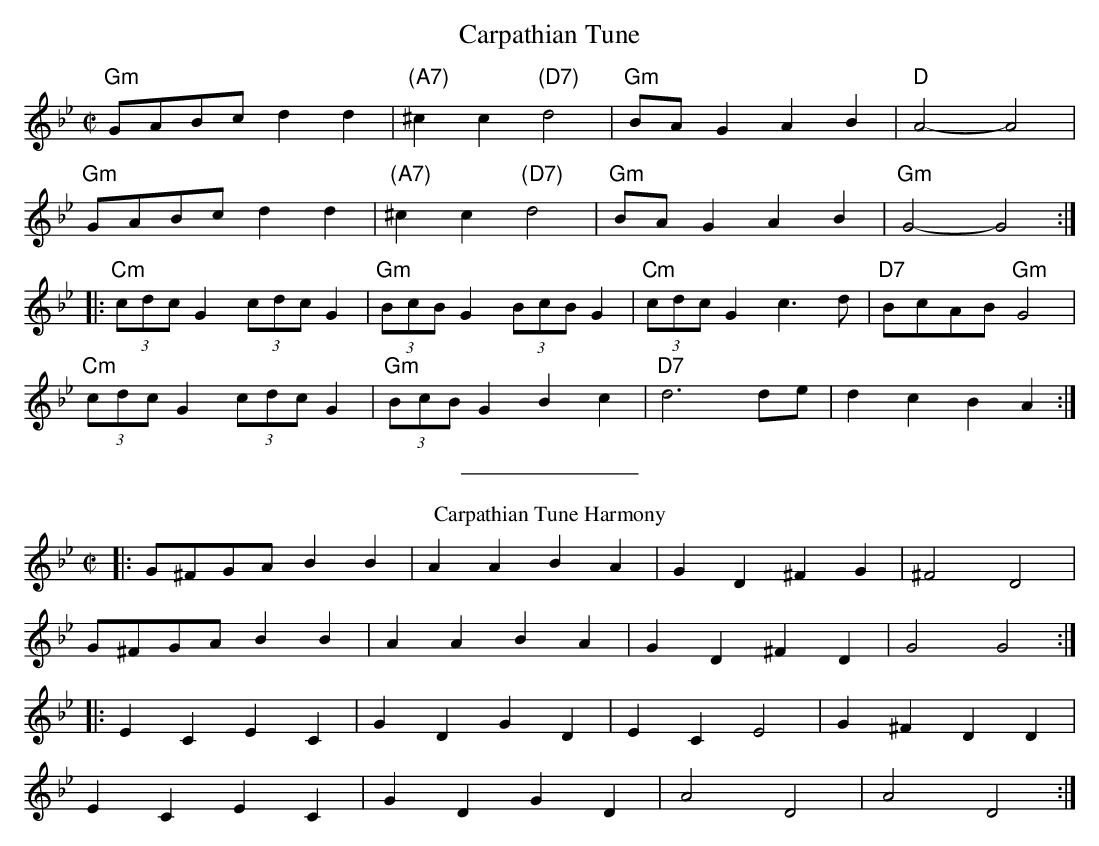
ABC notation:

X:1
T:Carpathian Tune
M:C|
L:1/8
K:Gm
"Gm"GABc d2d2 | "(A7)"^c2c2 "(D7)"d4| "Gm"BAG2 A2B2 | "D"A4-A4 |
 "Gm"GABc d2d2 | "(A7)"^c2c2 "(D7)"d4 | "Gm"BAG2 A2B2 | "Gm"G4-G4 :|
|: "Cm"(3cdcG2 (3cdcG2 | "Gm"(3BcBG2 (3BcBG2 | "Cm"(3cdcG2 c3d | "D7"BcAB "Gm"G4|
"Cm"(3cdcG2 (3cdcG2 | "Gm"(3BcBG2 B2c2 | "D7"d6 de | d2c2 B2A2 :|
%%sep
T:Carpathian Tune Harmony
|: G^FGA B2B2 | A2A2 B2A2 | G2D2 ^F2G2 | ^F4 D4 |
G^FGA B2B2 | A2A2 B2A2 | G2D2 ^F2D2 |G4 G4 :|
|: E2C2 E2C2 | G2D2 G2D2 | E2C2 E4 | G2^F2 D2D2 |
E2C2 E2C2 | G2D2 G2D2 | A4 D4 |A4D4 :|
